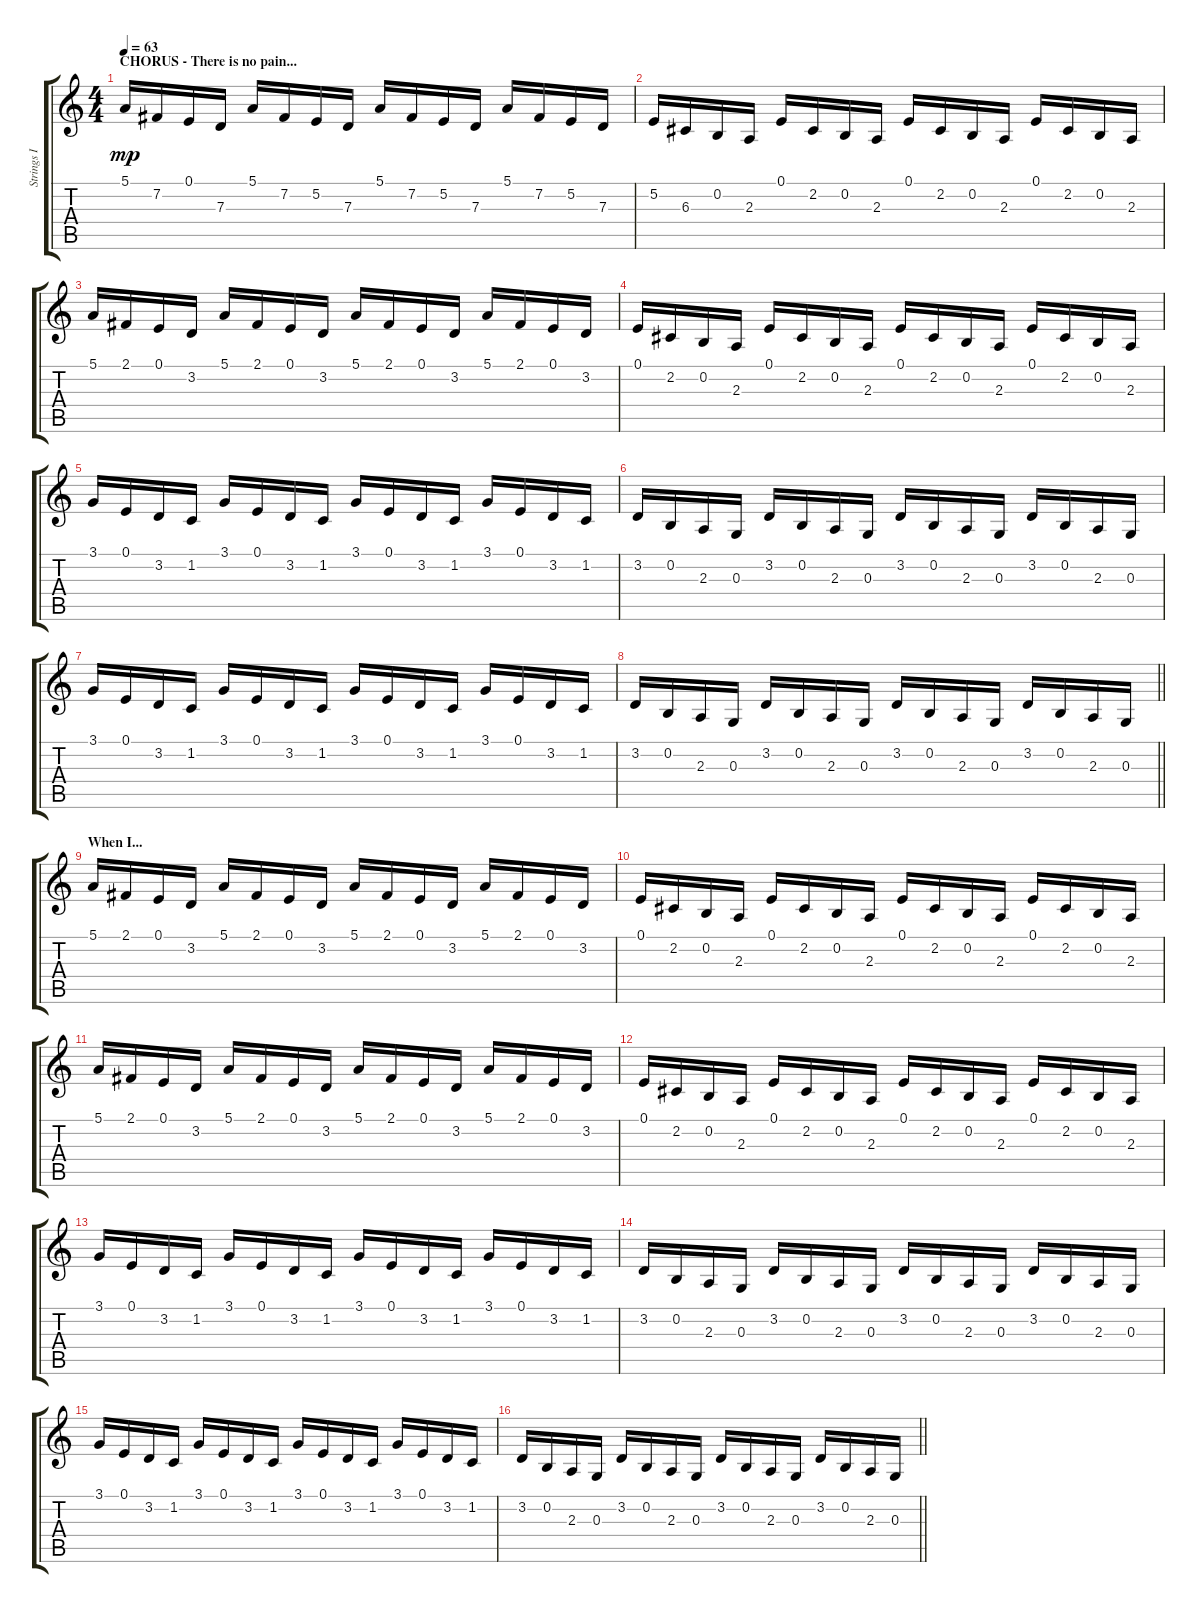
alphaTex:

\track ("Strings I (NY Orchestra)" "Strings I ") {instrument stringensemble1}
\staff {score tabs}
\tuning (E4 B3 G3 D3 A2 E2) {hide}
\ts (4 4)
\section ("" "CHORUS - There is no pain...")
\tempo 63
\clef g2
\ks c
5.1.16{dy mp} 7.2.16 0.1.16 7.3.16 5.1.16 7.2.16 5.2.16 7.3.16 5.1.16 7.2.16 5.2.16 7.3.16 5.1.16 7.2.16 5.2.16 7.3.16 |
5.2.16 6.3.16 0.2.16 2.3.16 0.1.16 2.2.16 0.2.16 2.3.16 0.1.16 2.2.16 0.2.16 2.3.16 0.1.16 2.2.16 0.2.16 2.3.16 |
5.1.16 2.1.16 0.1.16 3.2.16 5.1.16 2.1.16 0.1.16 3.2.16 5.1.16 2.1.16 0.1.16 3.2.16 5.1.16 2.1.16 0.1.16 3.2.16 |
0.1.16 2.2.16 0.2.16 2.3.16 0.1.16 2.2.16 0.2.16 2.3.16 0.1.16 2.2.16 0.2.16 2.3.16 0.1.16 2.2.16 0.2.16 2.3.16 |
3.1.16 0.1.16 3.2.16 1.2.16 3.1.16 0.1.16 3.2.16 1.2.16 3.1.16 0.1.16 3.2.16 1.2.16 3.1.16 0.1.16 3.2.16 1.2.16 |
3.2.16 0.2.16 2.3.16 0.3.16 3.2.16 0.2.16 2.3.16 0.3.16 3.2.16 0.2.16 2.3.16 0.3.16 3.2.16 0.2.16 2.3.16 0.3.16 |
3.1.16 0.1.16 3.2.16 1.2.16 3.1.16 0.1.16 3.2.16 1.2.16 3.1.16 0.1.16 3.2.16 1.2.16 3.1.16 0.1.16 3.2.16 1.2.16 |
\barLineRight lightlight
3.2.16 0.2.16 2.3.16 0.3.16 3.2.16 0.2.16 2.3.16 0.3.16 3.2.16 0.2.16 2.3.16 0.3.16 3.2.16 0.2.16 2.3.16 0.3.16 |
\section ("" "When I...")
5.1.16 2.1.16 0.1.16 3.2.16 5.1.16 2.1.16 0.1.16 3.2.16 5.1.16 2.1.16 0.1.16 3.2.16 5.1.16 2.1.16 0.1.16 3.2.16 |
0.1.16 2.2.16 0.2.16 2.3.16 0.1.16 2.2.16 0.2.16 2.3.16 0.1.16 2.2.16 0.2.16 2.3.16 0.1.16 2.2.16 0.2.16 2.3.16 |
5.1.16 2.1.16 0.1.16 3.2.16 5.1.16 2.1.16 0.1.16 3.2.16 5.1.16 2.1.16 0.1.16 3.2.16 5.1.16 2.1.16 0.1.16 3.2.16 |
0.1.16 2.2.16 0.2.16 2.3.16 0.1.16 2.2.16 0.2.16 2.3.16 0.1.16 2.2.16 0.2.16 2.3.16 0.1.16 2.2.16 0.2.16 2.3.16 |
3.1.16 0.1.16 3.2.16 1.2.16 3.1.16 0.1.16 3.2.16 1.2.16 3.1.16 0.1.16 3.2.16 1.2.16 3.1.16 0.1.16 3.2.16 1.2.16 |
3.2.16 0.2.16 2.3.16 0.3.16 3.2.16 0.2.16 2.3.16 0.3.16 3.2.16 0.2.16 2.3.16 0.3.16 3.2.16 0.2.16 2.3.16 0.3.16 |
3.1.16 0.1.16 3.2.16 1.2.16 3.1.16 0.1.16 3.2.16 1.2.16 3.1.16 0.1.16 3.2.16 1.2.16 3.1.16 0.1.16 3.2.16 1.2.16 |
\barLineRight lightlight
3.2.16 0.2.16 2.3.16 0.3.16 3.2.16 0.2.16 2.3.16 0.3.16 3.2.16 0.2.16 2.3.16 0.3.16 3.2.16 0.2.16 2.3.16 0.3.16
